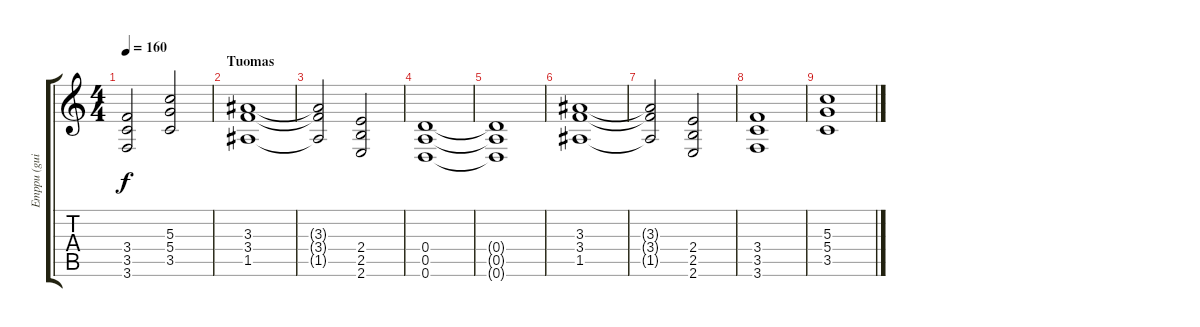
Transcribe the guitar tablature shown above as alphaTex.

\track ("Emppu (guitar)" "Emppu (gui") {instrument distortionguitar}
\staff {score tabs}
\tuning (E4 B3 G3 D3 A2 D2) {hide}
\ts (4 4)
\tempo 160
\clef g2
\ks c
(3.4 3.5 3.6).2{dy f} (5.3 5.4 3.5).2 |
\section ("" "Tuomas")
(3.3 3.4 1.5).1 |
(3.3{t} 3.4{t} 1.5{t}).2 (2.4 2.5 2.6).2 |
(0.4 0.5 0.6).1 |
(0.4{t} 0.5{t} 0.6{t}).1 |
(3.3 3.4 1.5).1 |
(3.3{t} 3.4{t} 1.5{t}).2 (2.4 2.5 2.6).2 |
(3.4 3.5 3.6).1 |
(5.3 5.4 3.5).1
